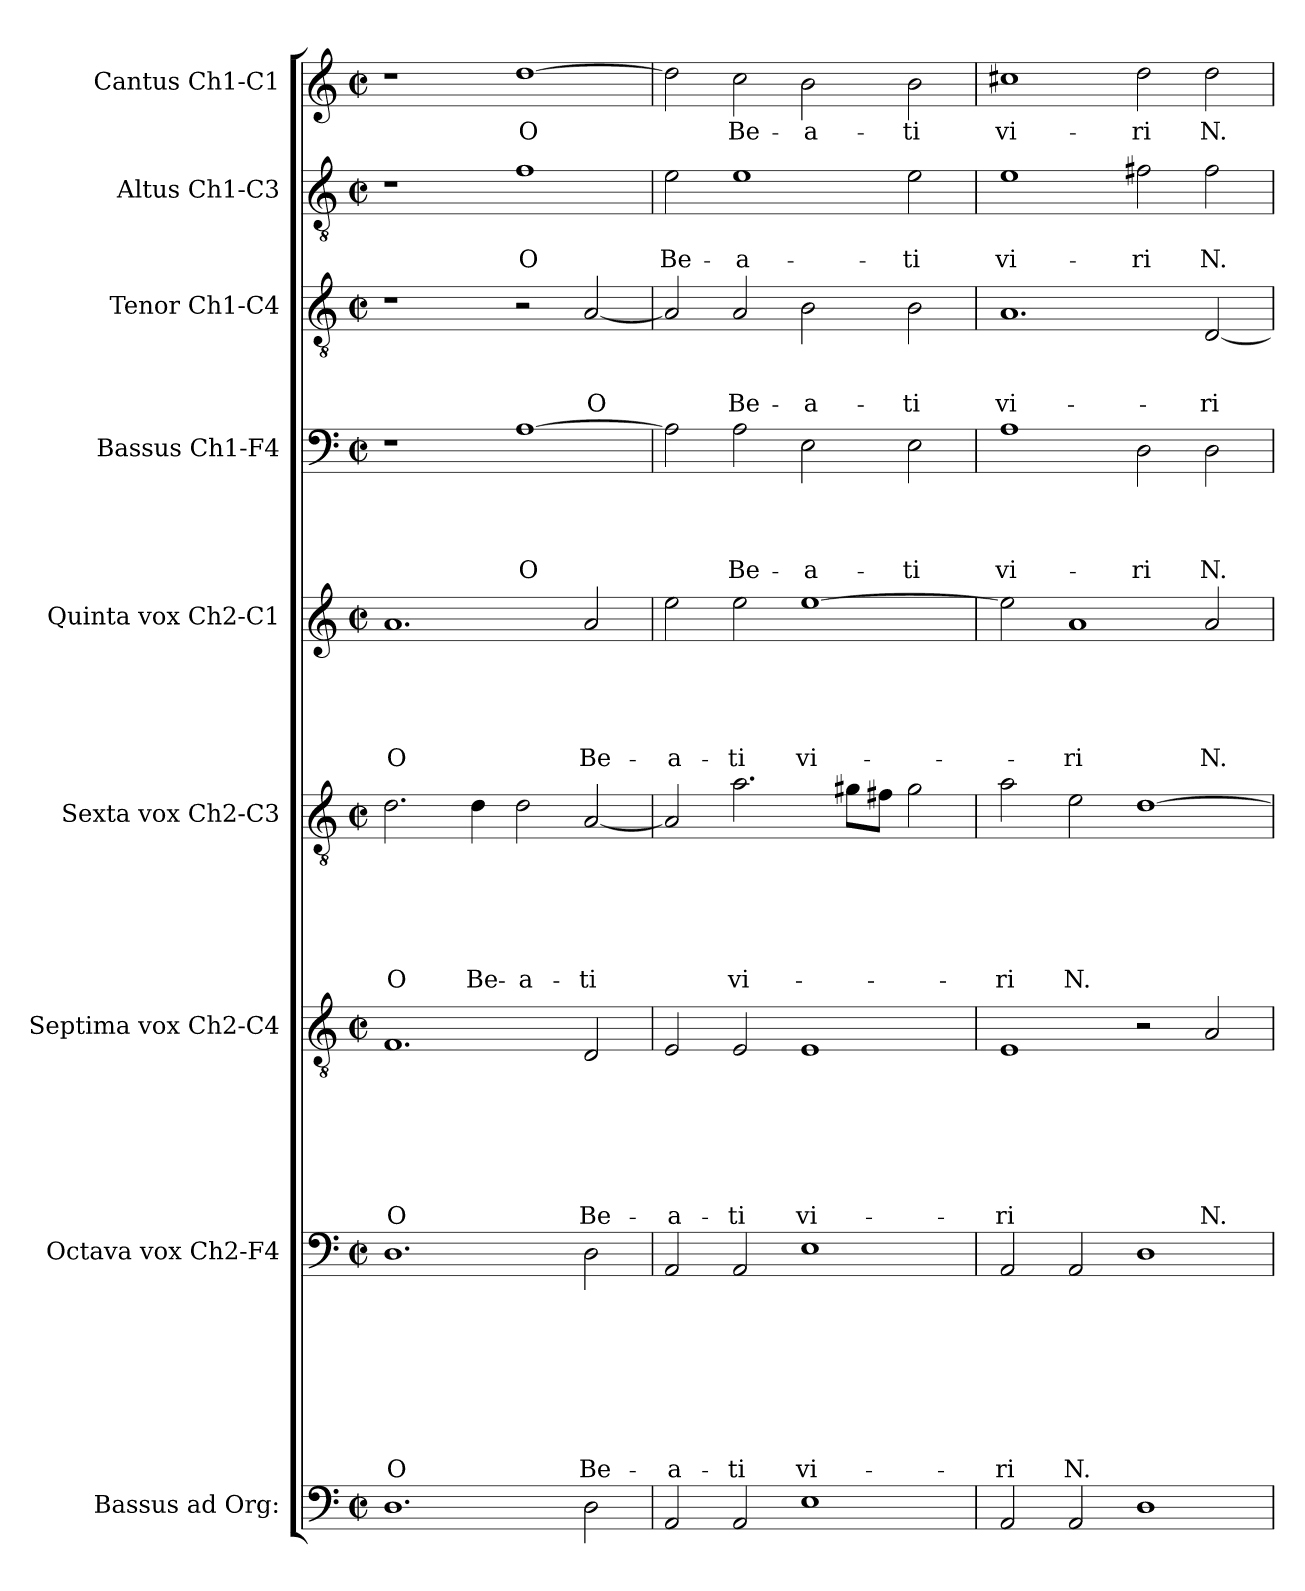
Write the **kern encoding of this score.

**kern	**kern	**text	**text	**text	**text	**text	**text	**text	**text	**kern	**text	**text	**text	**text	**text	**text	**text	**kern	**text	**text	**text	**text	**text	**text	**kern	**text	**text	**text	**text	**text	**kern	**text	**text	**text	**text	**kern	**text	**text	**text	**kern	**text	**text	**kern	**text
*part9	*part8	*part8	*part8	*part8	*part8	*part8	*part8	*part8	*part8	*part7	*part7	*part7	*part7	*part7	*part7	*part7	*part7	*part6	*part6	*part6	*part6	*part6	*part6	*part6	*part5	*part5	*part5	*part5	*part5	*part5	*part4	*part4	*part4	*part4	*part4	*part3	*part3	*part3	*part3	*part2	*part2	*part2	*part1	*part1
*staff9	*staff8	*staff8	*staff8	*staff8	*staff8	*staff8	*staff8	*staff8	*staff8	*staff7	*staff7	*staff7	*staff7	*staff7	*staff7	*staff7	*staff7	*staff6	*staff6	*staff6	*staff6	*staff6	*staff6	*staff6	*staff5	*staff5	*staff5	*staff5	*staff5	*staff5	*staff4	*staff4	*staff4	*staff4	*staff4	*staff3	*staff3	*staff3	*staff3	*staff2	*staff2	*staff2	*staff1	*staff1
*I"Bassus ad Org:	*I"Octava vox Ch2-F4	*	*	*	*	*	*	*	*	*I"Septima vox Ch2-C4	*	*	*	*	*	*	*	*I"Sexta vox Ch2-C3	*	*	*	*	*	*	*I"Quinta vox Ch2-C1	*	*	*	*	*	*I"Bassus Ch1-F4	*	*	*	*	*I"Tenor Ch1-C4	*	*	*	*I"Altus Ch1-C3	*	*	*I"Cantus Ch1-C1	*
*	*	*	*	*	*	*	*	*	*	*	*	*	*	*	*	*	*	*	*	*	*	*	*	*	*	*	*	*	*	*	*I'B	*	*	*	*	*I'T	*	*	*	*I'A	*	*	*I'C	*
*clefF4	*clefF4	*	*	*	*	*	*	*	*	*clefGv2	*	*	*	*	*	*	*	*clefGv2	*	*	*	*	*	*	*clefG2	*	*	*	*	*	*clefF4	*	*	*	*	*clefGv2	*	*	*	*clefGv2	*	*	*clefG2	*
*k[]	*k[]	*	*	*	*	*	*	*	*	*k[]	*	*	*	*	*	*	*	*k[]	*	*	*	*	*	*	*k[]	*	*	*	*	*	*k[]	*	*	*	*	*k[]	*	*	*	*k[]	*	*	*k[]	*
*C:	*C:	*	*	*	*	*	*	*	*	*C:	*	*	*	*	*	*	*	*C:	*	*	*	*	*	*	*C:	*	*	*	*	*	*C:	*	*	*	*	*C:	*	*	*	*C:	*	*	*C:	*
*M2/2	*M2/2	*	*	*	*	*	*	*	*	*M2/2	*	*	*	*	*	*	*	*M2/2	*	*	*	*	*	*	*M2/2	*	*	*	*	*	*M2/2	*	*	*	*	*M2/2	*	*	*	*M2/2	*	*	*M2/2	*
*met(c|)	*met(c|)	*	*	*	*	*	*	*	*	*met(c|)	*	*	*	*	*	*	*	*met(c|)	*	*	*	*	*	*	*met(c|)	*	*	*	*	*	*met(c|)	*	*	*	*	*met(c|)	*	*	*	*met(c|)	*	*	*met(c|)	*
=1	=1	=1	=1	=1	=1	=1	=1	=1	=1	=1	=1	=1	=1	=1	=1	=1	=1	=1	=1	=1	=1	=1	=1	=1	=1	=1	=1	=1	=1	=1	=1	=1	=1	=1	=1	=1	=1	=1	=1	=1	=1	=1	=1	=1
!	!	!	!	!	!	!	!	!	!LO:LY:b	!	!	!	!	!	!	!	!LO:LY:b	!	!	!	!	!	!	!LO:LY:b	!	!	!	!	!	!LO:LY:b	!	!	!	!	!	!	!	!	!	!	!	!	!	!
1.D	1.D	.	.	.	.	.	.	.	O	1.F	.	.	.	.	.	.	O	2.d\	.	.	.	.	.	O	1.a	.	.	.	.	O	1r	.	.	.	.	1r	.	.	.	1r	.	.	1r	.
!	!	!	!	!	!	!	!	!	!	!	!	!	!	!	!	!	!	!	!	!	!	!	!	!LO:LY:b	!	!	!	!	!	!	!	!	!	!	!	!	!	!	!	!	!	!	!	!
.	.	.	.	.	.	.	.	.	.	.	.	.	.	.	.	.	.	4d\	.	.	.	.	.	Be-	.	.	.	.	.	.	.	.	.	.	.	.	.	.	.	.	.	.	.	.
!	!	!	!	!	!	!	!	!	!	!	!	!	!	!	!	!	!	!	!	!	!	!	!	!LO:LY:b	!	!	!	!	!	!	!	!	!	!	!LO:LY:b	!	!	!	!	!	!	!LO:LY:b	!	!LO:LY:b
.	.	.	.	.	.	.	.	.	.	.	.	.	.	.	.	.	.	2d\	.	.	.	.	.	-a-	.	.	.	.	.	.	[1A	.	.	.	O	2r	.	.	.	1f	.	O	[1dd	O
!	!	!	!	!	!	!	!	!	!LO:LY:b	!	!	!	!	!	!	!	!LO:LY:b	!	!	!	!	!	!	!LO:LY:b	!	!	!	!	!	!LO:LY:b	!	!	!	!	!	!	!	!	!LO:LY:b	!	!	!	!	!
2D\	2D\	.	.	.	.	.	.	.	Be-	2D/	.	.	.	.	.	.	Be-	[2A/	.	.	.	.	.	-ti	2a/	.	.	.	.	Be-	.	.	.	.	.	[2A/	.	.	O	.	.	.	.	.
=2	=2	=2	=2	=2	=2	=2	=2	=2	=2	=2	=2	=2	=2	=2	=2	=2	=2	=2	=2	=2	=2	=2	=2	=2	=2	=2	=2	=2	=2	=2	=2	=2	=2	=2	=2	=2	=2	=2	=2	=2	=2	=2	=2	=2
!	!	!	!	!	!	!	!	!	!LO:LY:b	!	!	!	!	!	!	!	!LO:LY:b	!	!	!	!	!	!	!	!	!	!	!	!	!LO:LY:b	!	!	!	!	!	!	!	!	!	!	!	!LO:LY:b	!	!
2AA/	2AA/	.	.	.	.	.	.	.	-a-	2E/	.	.	.	.	.	.	-a-	2A/]	.	.	.	.	.	.	2ee\	.	.	.	.	-a-	2A\]	.	.	.	.	2A/]	.	.	.	2e\	.	Be-	2dd\]	.
!	!	!	!	!	!	!	!	!	!LO:LY:b	!	!	!	!	!	!	!	!LO:LY:b	!	!	!	!	!	!	!LO:LY:b	!	!	!	!	!	!LO:LY:b	!	!	!	!	!LO:LY:b	!	!	!	!LO:LY:b	!	!	!LO:LY:b	!	!LO:LY:b
2AA/	2AA/	.	.	.	.	.	.	.	-ti	2E/	.	.	.	.	.	.	-ti	2.a\	.	.	.	.	.	vi-	2ee\	.	.	.	.	-ti	2A\	.	.	.	Be-	2A/	.	.	Be-	1e	.	-a-	2cc\	Be-
!	!	!	!	!	!	!	!	!	!LO:LY:b	!	!	!	!	!	!	!	!LO:LY:b	!	!	!	!	!	!	!	!	!	!	!	!	!LO:LY:b	!	!	!	!	!LO:LY:b	!	!	!	!LO:LY:b	!	!	!	!	!LO:LY:b
1E	1E	.	.	.	.	.	.	.	vi-	1E	.	.	.	.	.	.	vi-	.	.	.	.	.	.	.	[1ee	.	.	.	.	vi-	2E\	.	.	.	-a-	2B\	.	.	-a-	.	.	.	2b\	-a-
.	.	.	.	.	.	.	.	.	.	.	.	.	.	.	.	.	.	8g#X\L	.	.	.	.	.	.	.	.	.	.	.	.	.	.	.	.	.	.	.	.	.	.	.	.	.	.
.	.	.	.	.	.	.	.	.	.	.	.	.	.	.	.	.	.	8f#X\J	.	.	.	.	.	.	.	.	.	.	.	.	.	.	.	.	.	.	.	.	.	.	.	.	.	.
!	!	!	!	!	!	!	!	!	!	!	!	!	!	!	!	!	!	!	!	!	!	!	!	!	!	!	!	!	!	!	!	!	!	!	!LO:LY:b	!	!	!	!LO:LY:b	!	!	!LO:LY:b	!	!LO:LY:b
.	.	.	.	.	.	.	.	.	.	.	.	.	.	.	.	.	.	2g#\	.	.	.	.	.	.	.	.	.	.	.	.	2E\	.	.	.	-ti	2B\	.	.	-ti	2e\	.	-ti	2b\	-ti
=3	=3	=3	=3	=3	=3	=3	=3	=3	=3	=3	=3	=3	=3	=3	=3	=3	=3	=3	=3	=3	=3	=3	=3	=3	=3	=3	=3	=3	=3	=3	=3	=3	=3	=3	=3	=3	=3	=3	=3	=3	=3	=3	=3	=3
!	!	!	!	!	!	!	!	!	!LO:LY:b	!	!	!	!	!	!	!	!LO:LY:b	!	!	!	!	!	!	!LO:LY:b	!	!	!	!	!	!	!	!	!	!	!LO:LY:b	!	!	!	!LO:LY:b	!	!	!LO:LY:b	!	!LO:LY:b
2AA/	2AA/	.	.	.	.	.	.	.	-ri	1E	.	.	.	.	.	.	-ri	2a\	.	.	.	.	.	-ri	2ee\]	.	.	.	.	.	1A	.	.	.	vi-	1.A	.	.	vi-	1e	.	vi-	1cc#X	vi-
!	!	!	!	!	!	!	!	!	!LO:LY:b	!	!	!	!	!	!	!	!	!	!	!	!	!	!	!LO:LY:b	!	!	!	!	!	!LO:LY:b	!	!	!	!	!	!	!	!	!	!	!	!	!	!
2AA/	2AA/	.	.	.	.	.	.	.	N.	.	.	.	.	.	.	.	.	2e\	.	.	.	.	.	N.	1a	.	.	.	.	-ri	.	.	.	.	.	.	.	.	.	.	.	.	.	.
!	!	!	!	!	!	!	!	!	!	!	!	!	!	!	!	!	!	!	!	!	!	!	!	!	!	!	!	!	!	!	!	!	!	!	!LO:LY:b	!	!	!	!	!	!	!LO:LY:b	!	!LO:LY:b
1D	1D	.	.	.	.	.	.	.	.	2r	.	.	.	.	.	.	.	[1d	.	.	.	.	.	.	.	.	.	.	.	.	2D\	.	.	.	-ri	.	.	.	.	2f#X\	.	-ri	2dd\	-ri
!	!	!	!	!	!	!	!	!	!	!	!	!	!	!	!	!	!LO:LY:b	!	!	!	!	!	!	!	!	!	!	!	!	!LO:LY:b	!	!	!	!	!LO:LY:b	!	!	!	!LO:LY:b	!	!	!LO:LY:b	!	!LO:LY:b
.	.	.	.	.	.	.	.	.	.	2A/	.	.	.	.	.	.	N.	.	.	.	.	.	.	.	2a/	.	.	.	.	N.	2D\	.	.	.	N.	[2D/	.	.	-ri	2f#\	.	N.	2dd\	N.
=	=	=	=	=	=	=	=	=	=	=	=	=	=	=	=	=	=	=	=	=	=	=	=	=	=	=	=	=	=	=	=	=	=	=	=	=	=	=	=	=	=	=	=	=
*-	*-	*-	*-	*-	*-	*-	*-	*-	*-	*-	*-	*-	*-	*-	*-	*-	*-	*-	*-	*-	*-	*-	*-	*-	*-	*-	*-	*-	*-	*-	*-	*-	*-	*-	*-	*-	*-	*-	*-	*-	*-	*-	*-	*-
